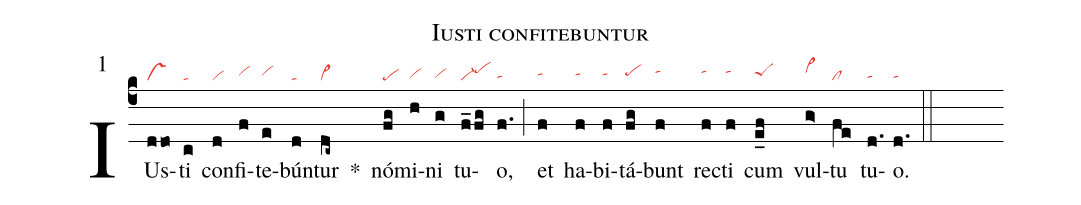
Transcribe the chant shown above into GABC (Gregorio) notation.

name: Iusti confitebuntur;
mode: 1;
nabc-lines: 1;
%%
(c4)
IUs(ddo|vs)ti(c|ta) con(d|vi)fi(f|vihh)te(e|vihh)bún(d|ta)tur(dc~|vi>) *()
nó(fg|pe)mi(h|vihg)ni(g|vihg) tu(f_fg|vi-pehi)o,(f.|tahg) (;)
et(f|tahh) ha(f|tahh)bi(f|tahh)tá(fg|pehh)bunt(f|tahi) rec(f|tahi)ti(f|tahi) cum(e_f|peShh) vul(g>|vi>hi)tu(fe|cl) tu(d.|tahg)o.(d.|tahg) (::)
